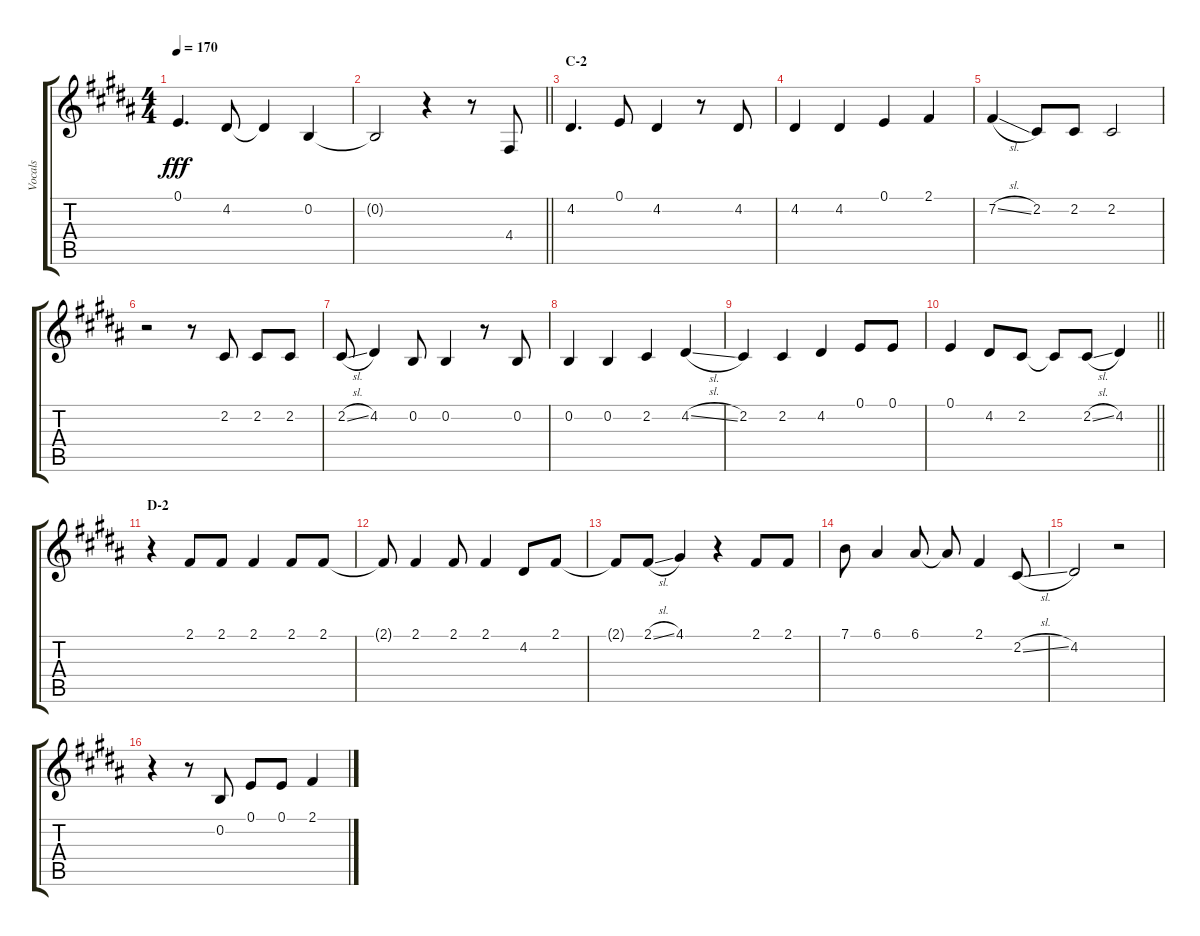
\track ("Vocals" "Vocals") {instrument voiceoohs}
\staff {score tabs}
\tuning (E4 B3 G3 D3 A2 E2) {hide}
\ts (4 4)
\tempo 170
\clef g2
\ks b
0.1.4{d dy fff} 4.2.8 4.2{t}.4 0.2.4 |
\barLineRight lightlight
0.2{t}.2 r.4 r.8 4.4.8 |
\section ("" "C-2")
4.2.4{d} 0.1.8 4.2.4 r.8 4.2.8 |
4.2.4 4.2.4 0.1.4 2.1.4 |
7.2{sl}.4 2.2.8 2.2.8 2.2.2 |
r.2 r.8 2.2.8 2.2.8 2.2.8 |
2.2{sl}.8 4.2.4 0.2.8 0.2.4 r.8 0.2.8 |
0.2.4 0.2.4 2.2.4 4.2{sl}.4 |
2.2.4 2.2.4 4.2.4 0.1.8 0.1.8 |
\barLineRight lightlight
0.1.4 4.2.8 2.2.8 2.2{t}.8 2.2{sl}.8 4.2.4 |
\section ("" "D-2")
r.4 2.1.8 2.1.8 2.1.4 2.1.8 2.1.8 |
2.1{t}.8 2.1.4 2.1.8 2.1.4 4.2.8 2.1.8 |
2.1{t}.8 2.1{sl}.8 4.1.4 r.4 2.1.8 2.1.8 |
7.1.8 6.1.4 6.1.8 6.1{t}.8 2.1.4 2.2{sl}.8 |
4.2.2 r.2 |
r.4 r.8 0.2.8 0.1.8 0.1.8 2.1.4
